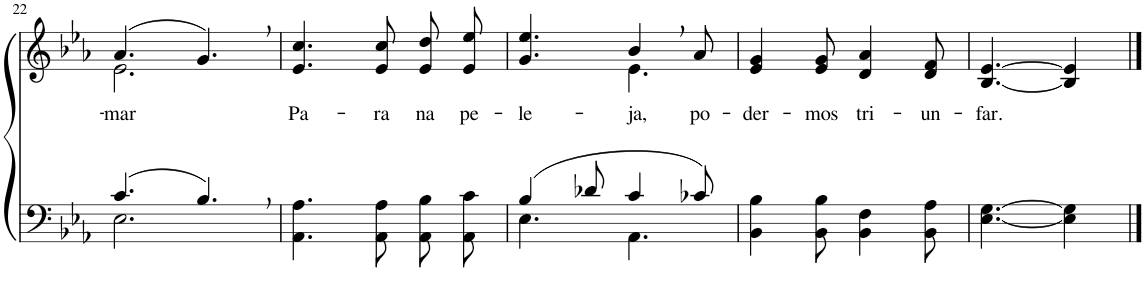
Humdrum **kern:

**kern	**kern	**text	**text
*part2	*part1	*part1	*part1
*staff2	*staff1	*staff1	*staff1
*I"Parte III e IV	*I"Parte I e II	*	*
!!LO:PB:g=z
*clefF4	*clefG2	*	*
*k[b-e-a-]	*k[b-e-a-]	*	*
*M6/8	*M6/8	*	*
=22	=22	=22	=22
*^	*	*	*
!	!	!	!	!LO:LY:b
*	*	*^	*	*
(4.c/	2.E-\	(4.a-/	2.e-\	.	-mar
4.B-,/)	.	4.g,/)	.	.	.
*v	*v	*	*	*	*
*	*v	*v	*	*
=23	=23	=23	=23
!	!	!	!LO:LY:b
4.AA-\ 4.A-\	4.e-/ 4.cc/	.	Pa-
!	!	!	!LO:LY:b
8AA-\ 8A-\L	8e-/ 8cc/L	.	-ra
!	!	!	!LO:LY:b
8AA-\ 8B-\	8e-/ 8dd/	.	na
!	!	!	!LO:LY:b
8AA-\ 8c\J	8e-/ 8ee-/J	.	pe-
=24	=24	=24	=24
*^	*	*	*
!	!	!	!	!LO:LY:b
*	*	*^	*	*
(4B-/	4.E-\	4.g/ 4.ee-/	4.ryy	.	-le-
8d-X/	.	.	.	.	.
!	!	!	!	!	!LO:LY:b
4c/	4.AA-\	4b-,/	4.e-\	.	-ja,
!	!	!	!	!	!LO:LY:b
8c-X/)	.	8a-/	.	.	po-
*v	*v	*	*	*	*
*	*v	*v	*	*
=25	=25	=25	=25
!	!	!	!LO:LY:b
4BB-\ 4B-\	4e-/ 4g/	.	-der-
!	!	!	!LO:LY:b
8BB-\ 8B-\	8e-/ 8g/	.	-mos
!	!	!	!LO:LY:b
4BB-\ 4F\	4d/ 4a-/	.	tri-
!	!	!	!LO:LY:b
8BB-\ 8A-\	8d/ 8f/	.	-un-
=26	=26	=26	=26
!	!	!	!LO:LY:b
[4.E-\ [4.G\	[4.B-/ [4.e-/	.	-far.
4E-\] 4G\]	4B-/] 4e-/]	.	.
==	==	==	==
*-	*-	*-	*-
